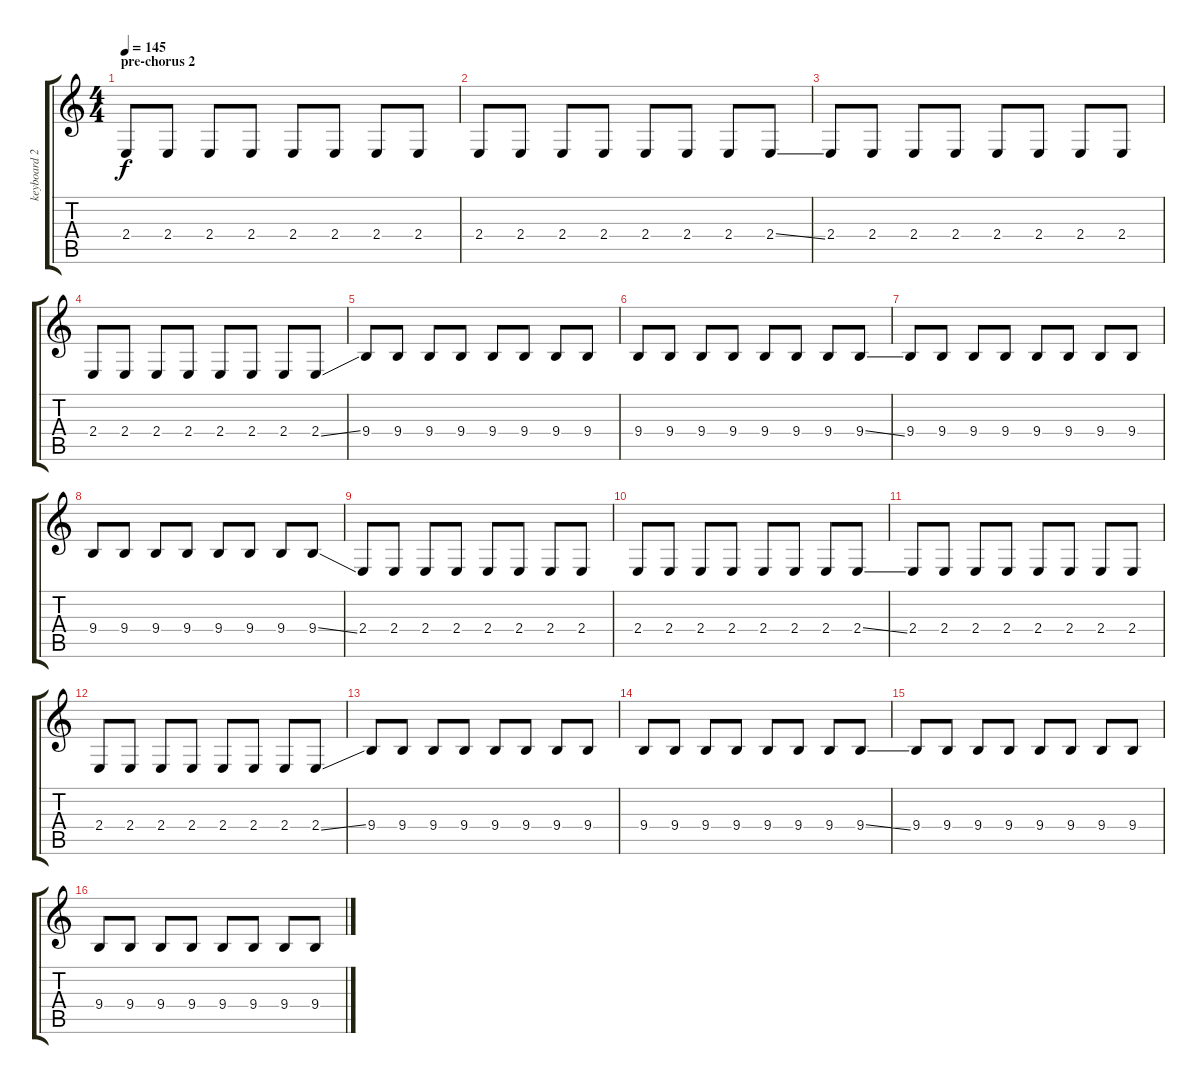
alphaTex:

\track ("keyboard 2" "keyboard 2") {instrument fx8scifi}
\staff {score tabs}
\tuning (E4 B3 G3 D3 A2 E2) {hide}
\ts (4 4)
\section ("" "pre-chorus 2")
\tempo 145
\clef g2
\ks c
2.4.8{dy f} 2.4.8 2.4.8 2.4.8 2.4.8 2.4.8 2.4.8 2.4.8 |
2.4.8 2.4.8 2.4.8 2.4.8 2.4.8 2.4.8 2.4.8 2.4{ss}.8 |
2.4.8 2.4.8 2.4.8 2.4.8 2.4.8 2.4.8 2.4.8 2.4.8 |
2.4.8 2.4.8 2.4.8 2.4.8 2.4.8 2.4.8 2.4.8 2.4{ss}.8 |
9.4.8 9.4.8 9.4.8 9.4.8 9.4.8 9.4.8 9.4.8 9.4.8 |
9.4.8 9.4.8 9.4.8 9.4.8 9.4.8 9.4.8 9.4.8 9.4{ss}.8 |
9.4.8 9.4.8 9.4.8 9.4.8 9.4.8 9.4.8 9.4.8 9.4.8 |
9.4.8 9.4.8 9.4.8 9.4.8 9.4.8 9.4.8 9.4.8 9.4{ss}.8 |
2.4.8 2.4.8 2.4.8 2.4.8 2.4.8 2.4.8 2.4.8 2.4.8 |
2.4.8 2.4.8 2.4.8 2.4.8 2.4.8 2.4.8 2.4.8 2.4{ss}.8 |
2.4.8 2.4.8 2.4.8 2.4.8 2.4.8 2.4.8 2.4.8 2.4.8 |
2.4.8 2.4.8 2.4.8 2.4.8 2.4.8 2.4.8 2.4.8 2.4{ss}.8 |
9.4.8 9.4.8 9.4.8 9.4.8 9.4.8 9.4.8 9.4.8 9.4.8 |
9.4.8 9.4.8 9.4.8 9.4.8 9.4.8 9.4.8 9.4.8 9.4{ss}.8 |
9.4.8 9.4.8 9.4.8 9.4.8 9.4.8 9.4.8 9.4.8 9.4.8 |
9.4.8 9.4.8 9.4.8 9.4.8 9.4.8 9.4.8 9.4.8 9.4{ss}.8
